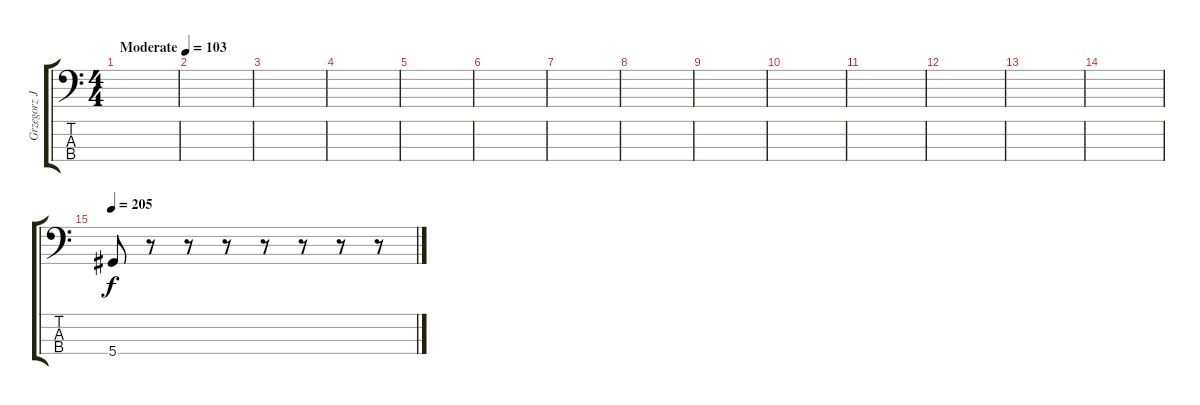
\track ("Grzegorz Jezierski" "Grzegorz J") {instrument electricbasspick}
\staff {score tabs}
\tuning (Gb2 Db2 Ab1 Eb1) {hide}
\ts (4 4)
\tempo (103 "Moderate")
\clef f4
\ks c
|
|
|
|
|
|
|
|
|
|
|
|
|
|
\tempo 205
5.4.8 r.8 r.8 r.8 r.8 r.8 r.8 r.8
